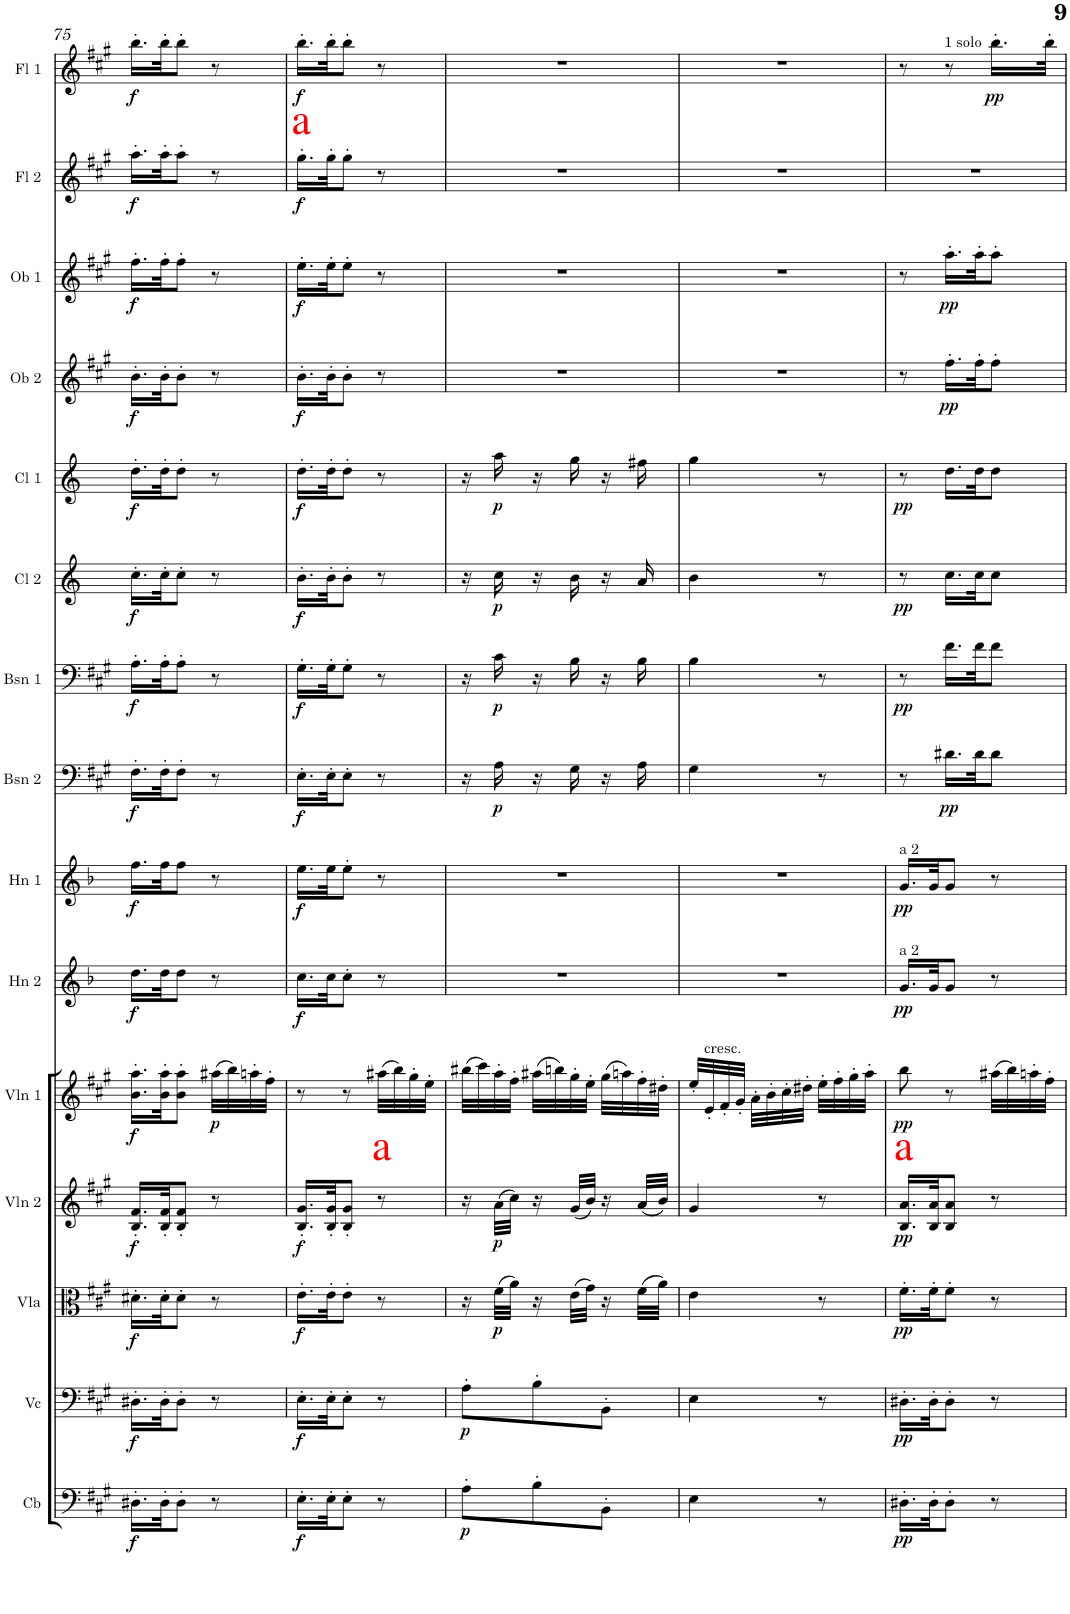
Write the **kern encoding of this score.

**kern	**dynam	**kern	**dynam	**kern	**dynam	**kern	**dynam	**kern	**text	**dynam	**kern	**dynam	**kern	**dynam	**kern	**dynam	**kern	**dynam	**kern	**dynam	**kern	**dynam	**kern	**dynam	**kern	**dynam	**kern	**dynam	**kern	**text	**dynam
*part15	*part15	*part14	*part14	*part13	*part13	*part12	*part12	*part11	*part11	*part11	*part10	*part10	*part9	*part9	*part8	*part8	*part7	*part7	*part6	*part6	*part5	*part5	*part4	*part4	*part3	*part3	*part2	*part2	*part1	*part1	*part1
*staff15	*staff15	*staff14	*staff14	*staff13	*staff13	*staff12	*staff12	*staff11	*staff11	*staff11	*staff10	*staff10	*staff9	*staff9	*staff8	*staff8	*staff7	*staff7	*staff6	*staff6	*staff5	*staff5	*staff4	*staff4	*staff3	*staff3	*staff2	*staff2	*staff1	*staff1	*staff1
*I"Contrabass	*	*I"Violoncello	*	*I"Viola	*	*I"Violin 2	*	*I"Violin 1	*	*	*I"E Horn 2 (orig. E and A)	*	*I"E Horn 1 (orig. E and A)	*	*I"Bassoon 2	*	*I"Bassoon 1	*	*I"A Clarinet 2	*	*I"A Clarinet 1	*	*I"Oboe 2	*	*I"Oboe 1	*	*I"Flute 2	*	*I"Flute 1	*	*
*I'Cb	*	*I'Vc	*	*I'Vla	*	*I'Vln 2	*	*I'Vln 1	*	*	*I'Hn 2	*	*I'Hn 1	*	*I'Bsn 2	*	*I'Bsn 1	*	*I'Cl 2	*	*I'Cl 1	*	*I'Ob 2	*	*I'Ob 1	*	*I'Fl 2	*	*I'Fl 1	*	*
!!LO:PB:g=z
*clefF4	*	*clefF4	*	*clefC3	*	*clefG2	*	*clefG2	*	*	*clefG2	*	*clefG2	*	*clefF4	*	*clefF4	*	*clefG2	*	*clefG2	*	*clefG2	*	*clefG2	*	*clefG2	*	*clefG2	*	*
*Trd7c12	*	*	*	*	*	*	*	*	*	*	*Trd5c8	*	*Trd5c8	*	*	*	*	*	*Trd2c3	*	*Trd2c3	*	*	*	*	*	*	*	*	*	*
*k[f#c#g#]	*	*k[f#c#g#]	*	*k[f#c#g#]	*	*k[f#c#g#]	*	*k[f#c#g#]	*	*	*k[b-]	*	*k[b-]	*	*k[f#c#g#]	*	*k[f#c#g#]	*	*k[]	*	*k[]	*	*k[f#c#g#]	*	*k[f#c#g#]	*	*k[f#c#g#]	*	*k[f#c#g#]	*	*
*M3/8	*	*M3/8	*	*M3/8	*	*M3/8	*	*M3/8	*	*	*M3/8	*	*M3/8	*	*M3/8	*	*M3/8	*	*M3/8	*	*M3/8	*	*M3/8	*	*M3/8	*	*M3/8	*	*M3/8	*	*
=75	=75	=75	=75	=75	=75	=75	=75	=75	=75	=75	=75	=75	=75	=75	=75	=75	=75	=75	=75	=75	=75	=75	=75	=75	=75	=75	=75	=75	=75	=75	=75
!	!LO:DY:b	!	!LO:DY:b	!	!LO:DY:b	!	!LO:DY:b	!	!	!LO:DY:b	!	!LO:DY:b	!	!LO:DY:b	!	!LO:DY:b	!	!LO:DY:b	!	!LO:DY:b	!	!LO:DY:b	!	!LO:DY:b	!	!LO:DY:b	!	!LO:DY:b	!	!	!LO:DY:b
16.D#X'\LL	f	16.D#X'\LL	f	16.d#X'\LL	f	16.B/' 16.f#/'LL	f	16.b\' 16.aa\'LL	.	f	16.dd\LL	f	16.ff\LL	f	16.F#'\LL	f	16.A'\LL	f	16.cc'\LL	f	16.dd'\LL	f	16.b'\LL	f	16.ff#'\LL	f	16.aa'\LL	f	16.bb'\LL	.	f
32D#'\JK	.	32D#'\JK	.	32d#'\JK	.	32B/' 32f#/'JK	.	32b\' 32aa\'JK	.	.	32dd\JK	.	32ff\JK	.	32F#'\JK	.	32A'\JK	.	32cc'\JK	.	32dd'\JK	.	32b'\JK	.	32ff#'\JK	.	32aa'\JK	.	32bb'\JK	.	.
8D#'\J	.	8D#'\J	.	8d#'\J	.	8B/' 8f#/'J	.	8b\' 8aa\'J	.	.	8dd\J	.	8ff\J	.	8F#'\J	.	8A'\J	.	8cc'\J	.	8dd'\J	.	8b'\J	.	8ff#'\J	.	8aa'\J	.	8bb'\J	.	.
!	!	!	!	!	!	!	!	!	!	!LO:DY:b	!	!	!	!	!	!	!	!	!	!	!	!	!	!	!	!	!	!	!	!	!
8r	.	8r	.	8r	.	8r	.	(32aa#X\LLL	.	p	8r	.	8r	.	8r	.	8r	.	8r	.	8r	.	8r	.	8r	.	8r	.	8r	.	.
.	.	.	.	.	.	.	.	32bb\)	.	.	.	.	.	.	.	.	.	.	.	.	.	.	.	.	.	.	.	.	.	.	.
.	.	.	.	.	.	.	.	32aan'\	.	.	.	.	.	.	.	.	.	.	.	.	.	.	.	.	.	.	.	.	.	.	.
.	.	.	.	.	.	.	.	32ff#'\JJJ	.	.	.	.	.	.	.	.	.	.	.	.	.	.	.	.	.	.	.	.	.	.	.
=76	=76	=76	=76	=76	=76	=76	=76	=76	=76	=76	=76	=76	=76	=76	=76	=76	=76	=76	=76	=76	=76	=76	=76	=76	=76	=76	=76	=76	=76	=76	=76
!	!LO:DY:b	!	!LO:DY:b	!	!LO:DY:b	!	!LO:DY:b	!	!	!	!	!LO:DY:b	!	!LO:DY:b	!	!LO:DY:b	!	!LO:DY:b	!	!LO:DY:b	!	!LO:DY:b	!	!LO:DY:b	!	!LO:DY:b	!	!LO:DY:b	!	!LO:LY:b:color=#FF0000	!LO:DY:b
16.E'\LL	f	16.E'\LL	f	16.e'\LL	f	16.B/' 16.g#/'LL	f	8r	.	.	16.cc\LL	f	16.ee\LL	f	16.E'\LL	f	16.G#'\LL	f	16.b'\LL	f	16.dd'\LL	f	16.b'\LL	f	16.ee'\LL	f	16.gg#'\LL	f	16.bb'\LL	a	f
32E'\JK	.	32E'\JK	.	32e'\JK	.	32B/' 32g#/'JK	.	.	.	.	32cc\JK	.	32ee\JK	.	32E'\JK	.	32G#'\JK	.	32b'\JK	.	32dd'\JK	.	32b'\JK	.	32ee'\JK	.	32gg#'\JK	.	32bb'\JK	.	.
8E'\J	.	8E'\J	.	8e'\J	.	8B/' 8g#/'J	.	8r	.	.	8cc'\J	.	8ee'\J	.	8E'\J	.	8G#'\J	.	8b'\J	.	8dd'\J	.	8b'\J	.	8ee'\J	.	8gg#'\J	.	8bb'\J	.	.
!	!	!	!	!	!	!	!	!	!LO:LY:b:color=#FF0000	!	!	!	!	!	!	!	!	!	!	!	!	!	!	!	!	!	!	!	!	!	!
8r	.	8r	.	8r	.	8r	.	(32aa#X\LLL	a	.	8r	.	8r	.	8r	.	8r	.	8r	.	8r	.	8r	.	8r	.	8r	.	8r	.	.
.	.	.	.	.	.	.	.	32bb\)	.	.	.	.	.	.	.	.	.	.	.	.	.	.	.	.	.	.	.	.	.	.	.
.	.	.	.	.	.	.	.	32gg#'\	.	.	.	.	.	.	.	.	.	.	.	.	.	.	.	.	.	.	.	.	.	.	.
.	.	.	.	.	.	.	.	32ee'\JJJ	.	.	.	.	.	.	.	.	.	.	.	.	.	.	.	.	.	.	.	.	.	.	.
=77	=77	=77	=77	=77	=77	=77	=77	=77	=77	=77	=77	=77	=77	=77	=77	=77	=77	=77	=77	=77	=77	=77	=77	=77	=77	=77	=77	=77	=77	=77	=77
!	!LO:DY:b	!	!LO:DY:b	!	!	!	!	!	!	!	!	!	!	!	!	!	!	!	!	!	!	!	!	!	!	!	!	!	!	!	!
8A'\L	p	8A'\L	p	16r	.	16r	.	(32bb#X\LLL	.	.	4.r	.	4.r	.	16r	.	16r	.	16r	.	16r	.	4.r	.	4.r	.	4.r	.	4.r	.	.
.	.	.	.	.	.	.	.	32ccc#\)	.	.	.	.	.	.	.	.	.	.	.	.	.	.	.	.	.	.	.	.	.	.	.
!	!	!	!	!	!LO:DY:b	!	!LO:DY:b	!	!	!	!	!	!	!	!	!LO:DY:b	!	!LO:DY:b	!	!LO:DY:b	!	!LO:DY:b	!	!	!	!	!	!	!	!	!
.	.	.	.	(32f#\LLL	p	(32a\LLL	p	32aa'\	.	.	.	.	.	.	16A\	p	16c#\	p	16cc\	p	16aa\	p	.	.	.	.	.	.	.	.	.
.	.	.	.	32a\JJJ)	.	32cc#\JJJ)	.	32ff#'\JJJ	.	.	.	.	.	.	.	.	.	.	.	.	.	.	.	.	.	.	.	.	.	.	.
8B'\	.	8B'\	.	16r	.	16r	.	(32aa#X\LLL	.	.	.	.	.	.	16r	.	16r	.	16r	.	16r	.	.	.	.	.	.	.	.	.	.
.	.	.	.	.	.	.	.	32bbn\)	.	.	.	.	.	.	.	.	.	.	.	.	.	.	.	.	.	.	.	.	.	.	.
.	.	.	.	(32e\LLL	.	(32g#/LLL	.	32gg#'\	.	.	.	.	.	.	16G#\	.	16B\	.	16b\	.	16gg\	.	.	.	.	.	.	.	.	.	.
.	.	.	.	32g#\JJJ)	.	32b/JJJ)	.	32ee'\JJJ	.	.	.	.	.	.	.	.	.	.	.	.	.	.	.	.	.	.	.	.	.	.	.
8BB'\J	.	8BB'\J	.	16r	.	16r	.	(32gg#\LLL	.	.	.	.	.	.	16r	.	16r	.	16r	.	16r	.	.	.	.	.	.	.	.	.	.
.	.	.	.	.	.	.	.	32aan\)	.	.	.	.	.	.	.	.	.	.	.	.	.	.	.	.	.	.	.	.	.	.	.
.	.	.	.	(32f#\LLL	.	(32a/LLL	.	32ff#'\	.	.	.	.	.	.	16A\	.	16B\	.	16a/	.	16ff#X\	.	.	.	.	.	.	.	.	.	.
.	.	.	.	32a\JJJ)	.	32b/JJJ)	.	32dd#X'\JJJ	.	.	.	.	.	.	.	.	.	.	.	.	.	.	.	.	.	.	.	.	.	.	.
=78	=78	=78	=78	=78	=78	=78	=78	=78	=78	=78	=78	=78	=78	=78	=78	=78	=78	=78	=78	=78	=78	=78	=78	=78	=78	=78	=78	=78	=78	=78	=78
4E\	.	4E\	.	4e\	.	4g#/	.	32ee'/LLL	.	.	4.r	.	4.r	.	4G#\	.	4B\	.	4b\	.	4gg\	.	4.r	.	4.r	.	4.r	.	4.r	.	.
!	!	!	!	!	!	!	!	!LO:TX:a:t=cresc.	!	!	!	!	!	!	!	!	!	!	!	!	!	!	!	!	!	!	!	!	!	!	!
.	.	.	.	.	.	.	.	32e'/	.	.	.	.	.	.	.	.	.	.	.	.	.	.	.	.	.	.	.	.	.	.	.
.	.	.	.	.	.	.	.	32f#'/	.	.	.	.	.	.	.	.	.	.	.	.	.	.	.	.	.	.	.	.	.	.	.
.	.	.	.	.	.	.	.	32g#'/JJJ	.	.	.	.	.	.	.	.	.	.	.	.	.	.	.	.	.	.	.	.	.	.	.
.	.	.	.	.	.	.	.	32a'\LLL	.	.	.	.	.	.	.	.	.	.	.	.	.	.	.	.	.	.	.	.	.	.	.
.	.	.	.	.	.	.	.	32b'\	.	.	.	.	.	.	.	.	.	.	.	.	.	.	.	.	.	.	.	.	.	.	.
.	.	.	.	.	.	.	.	32cc#'\	.	.	.	.	.	.	.	.	.	.	.	.	.	.	.	.	.	.	.	.	.	.	.
.	.	.	.	.	.	.	.	32dd#X'\JJJ	.	.	.	.	.	.	.	.	.	.	.	.	.	.	.	.	.	.	.	.	.	.	.
8r	.	8r	.	8r	.	8r	.	32ee'\LLL	.	.	.	.	.	.	8r	.	8r	.	8r	.	8r	.	.	.	.	.	.	.	.	.	.
.	.	.	.	.	.	.	.	32ff#'\	.	.	.	.	.	.	.	.	.	.	.	.	.	.	.	.	.	.	.	.	.	.	.
.	.	.	.	.	.	.	.	32gg#'\	.	.	.	.	.	.	.	.	.	.	.	.	.	.	.	.	.	.	.	.	.	.	.
.	.	.	.	.	.	.	.	32aa'\JJJ	.	.	.	.	.	.	.	.	.	.	.	.	.	.	.	.	.	.	.	.	.	.	.
=79	=79	=79	=79	=79	=79	=79	=79	=79	=79	=79	=79	=79	=79	=79	=79	=79	=79	=79	=79	=79	=79	=79	=79	=79	=79	=79	=79	=79	=79	=79	=79
!	!	!	!	!	!	!	!	!	!	!	!	!	!LO:TX:a:t=a 2	!	!	!	!	!	!	!	!	!	!	!	!	!	!	!	!	!	!
!	!	!	!	!	!	!	!	!	!	!	!LO:TX:a:t=a 2	!	!	!	!	!	!	!	!	!	!	!	!	!	!	!	!	!	!	!	!
!	!LO:DY:b	!	!LO:DY:b	!	!LO:DY:b	!	!LO:DY:b	!	!LO:LY:b:color=#FF0000	!LO:DY:b	!	!LO:DY:b	!	!LO:DY:b	!	!	!	!LO:DY:b	!	!LO:DY:b	!	!LO:DY:b	!	!	!	!	!	!	!	!	!
16.D#X'\LL	pp	16.D#X'\LL	pp	16.f#'\LL	pp	16.B/ 16.a/LL	pp	8bb\	a	pp	16.g/LL	pp	16.g/LL	pp	8r	.	8r	pp	8r	pp	8r	pp	8r	.	8r	.	4.r	.	8r	.	.
32D#'\JK	.	32D#'\JK	.	32f#'\JK	.	32B/ 32a/JK	.	.	.	.	32g/JK	.	32g/JK	.	.	.	.	.	.	.	.	.	.	.	.	.	.	.	.	.	.
!	!	!	!	!	!	!	!	!	!	!	!	!	!	!	!	!	!	!	!	!	!	!	!	!	!	!	!	!	!LO:TX:a:t=1 solo	!	!
!	!	!	!	!	!	!	!	!	!	!	!	!	!	!	!	!LO:DY:b	!	!	!	!	!	!	!	!LO:DY:b	!	!LO:DY:b	!	!	!	!	!
8D#'\J	.	8D#'\J	.	8f#'\J	.	8B/ 8a/J	.	8r	.	.	8g/J	.	8g/J	.	16.d#X\LL	pp	16.f#\LL	.	16.cc\LL	.	16.dd\LL	.	16.ff#'\LL	pp	16.aa'\LL	pp	.	.	8r	.	.
.	.	.	.	.	.	.	.	.	.	.	.	.	.	.	32d#\JK	.	32f#\JK	.	32cc\JK	.	32dd\JK	.	32ff#'\JK	.	32aa'\JK	.	.	.	.	.	.
!	!	!	!	!	!	!	!	!	!	!	!	!	!	!	!	!	!	!	!	!	!	!	!	!	!	!	!	!	!	!	!LO:DY:b
8r	.	8r	.	8r	.	8r	.	(32aa#X\LLL	.	.	8r	.	8r	.	8d#\J	.	8f#\J	.	8cc\J	.	8dd\J	.	8ff#'\J	.	8aa'\J	.	.	.	16.bb'\LL	.	pp
.	.	.	.	.	.	.	.	32bb\)	.	.	.	.	.	.	.	.	.	.	.	.	.	.	.	.	.	.	.	.	.	.	.
.	.	.	.	.	.	.	.	32aan'\	.	.	.	.	.	.	.	.	.	.	.	.	.	.	.	.	.	.	.	.	.	.	.
.	.	.	.	.	.	.	.	32ff#'\JJJ	.	.	.	.	.	.	.	.	.	.	.	.	.	.	.	.	.	.	.	.	32bb'\JJk	.	.
=	=	=	=	=	=	=	=	=	=	=	=	=	=	=	=	=	=	=	=	=	=	=	=	=	=	=	=	=	=	=	=
*-	*-	*-	*-	*-	*-	*-	*-	*-	*-	*-	*-	*-	*-	*-	*-	*-	*-	*-	*-	*-	*-	*-	*-	*-	*-	*-	*-	*-	*-	*-	*-
